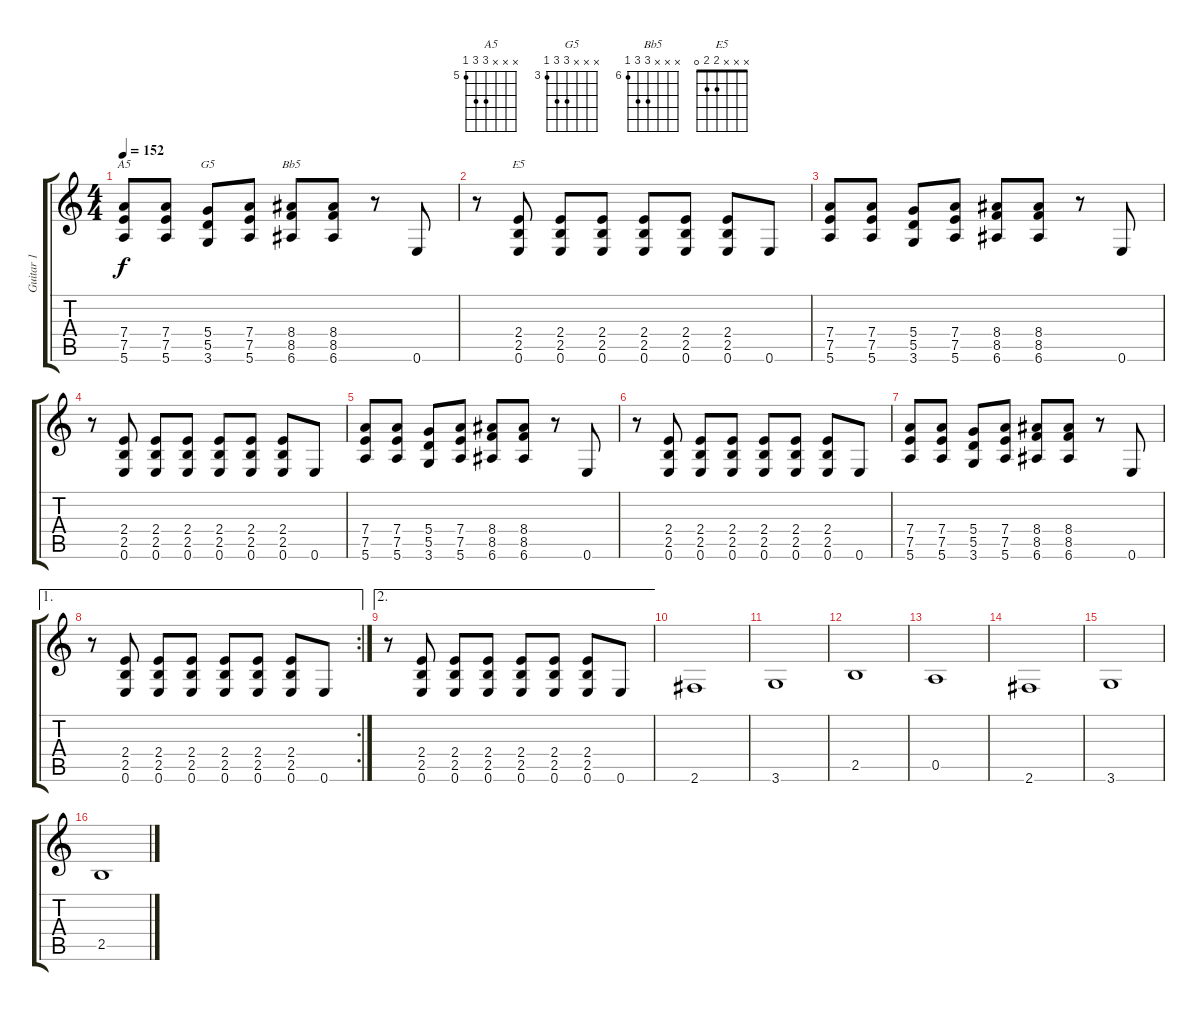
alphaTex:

\track ("Guitar 1" "Guitar 1") {instrument distortionguitar}
\staff {score tabs}
\tuning (E4 B3 G3 D3 A2 E2) {hide}
\chord ("A5" x x x 7 7 5) {firstfret 5}
\chord ("G5" x x x 5 5 3) {firstfret 3}
\chord ("Bb5" x x x 8 8 6) {firstfret 6}
\chord ("E5" x x x 2 2 0)
\ts (4 4)
\tempo 152
\clef g2
\ks c
(7.4 7.5 5.6).8{ch "A5" dy f} (7.4 7.5 5.6).8 (5.4 5.5 3.6).8{ch "G5"} (7.4 7.5 5.6).8 (8.4 8.5 6.6).8{ch "Bb5"} (8.4 8.5 6.6).8 r.8 0.6.8 |
r.8 (2.4 2.5 0.6).8{ch "E5"} (2.4 2.5 0.6).8 (2.4 2.5 0.6).8 (2.4 2.5 0.6).8 (2.4 2.5 0.6).8 (2.4 2.5 0.6).8 0.6.8 |
(7.4 7.5 5.6).8 (7.4 7.5 5.6).8 (5.4 5.5 3.6).8 (7.4 7.5 5.6).8 (8.4 8.5 6.6).8 (8.4 8.5 6.6).8 r.8 0.6.8 |
r.8 (2.4 2.5 0.6).8 (2.4 2.5 0.6).8 (2.4 2.5 0.6).8 (2.4 2.5 0.6).8 (2.4 2.5 0.6).8 (2.4 2.5 0.6).8 0.6.8 |
(7.4 7.5 5.6).8 (7.4 7.5 5.6).8 (5.4 5.5 3.6).8 (7.4 7.5 5.6).8 (8.4 8.5 6.6).8 (8.4 8.5 6.6).8 r.8 0.6.8 |
r.8 (2.4 2.5 0.6).8 (2.4 2.5 0.6).8 (2.4 2.5 0.6).8 (2.4 2.5 0.6).8 (2.4 2.5 0.6).8 (2.4 2.5 0.6).8 0.6.8 |
(7.4 7.5 5.6).8 (7.4 7.5 5.6).8 (5.4 5.5 3.6).8 (7.4 7.5 5.6).8 (8.4 8.5 6.6).8 (8.4 8.5 6.6).8 r.8 0.6.8 |
\ae 1
\rc 2
r.8 (2.4 2.5 0.6).8 (2.4 2.5 0.6).8 (2.4 2.5 0.6).8 (2.4 2.5 0.6).8 (2.4 2.5 0.6).8 (2.4 2.5 0.6).8 0.6.8 |
\ae 2
r.8 (2.4 2.5 0.6).8 (2.4 2.5 0.6).8 (2.4 2.5 0.6).8 (2.4 2.5 0.6).8 (2.4 2.5 0.6).8 (2.4 2.5 0.6).8 0.6.8 |
2.6.1 |
3.6.1 |
2.5.1 |
0.5.1 |
2.6.1 |
3.6.1 |
2.5.1
